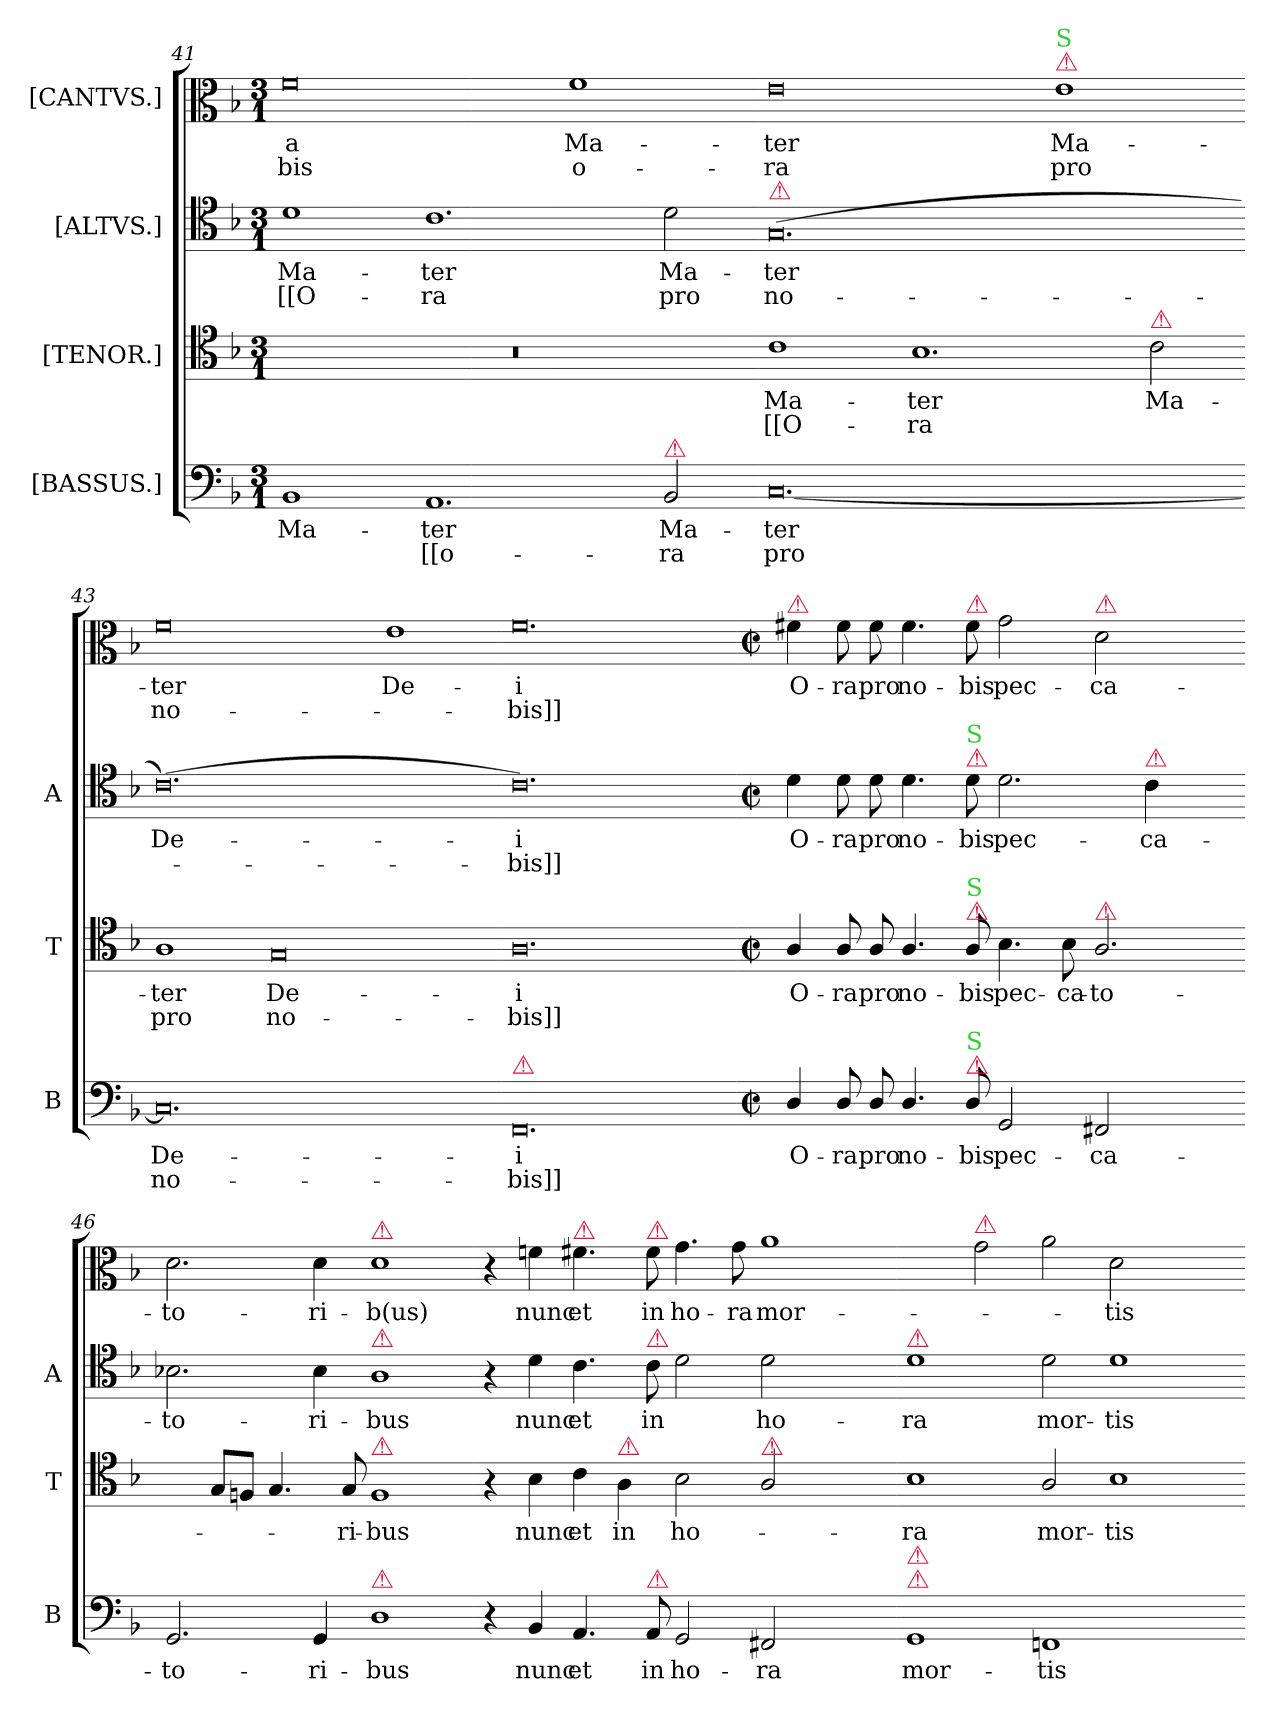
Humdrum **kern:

**kern	**text	**text	**kern	**text	**text	**kern	**text	**text	**kern	**text	**text
*part4	*part4	*part4	*part3	*part3	*part3	*part2	*part2	*part2	*part1	*part1	*part1
*staff4	*staff4	*staff4	*staff3	*staff3	*staff3	*staff2	*staff2	*staff2	*staff1	*staff1	*staff1
*I"[BASSUS.]	*	*	*I"[TENOR.]	*	*	*I"[ALTVS.]	*	*	*I"[CANTVS.]	*	*
*I'B	*	*	*I'T	*	*	*I'A	*	*	*	*	*
*clefF4	*	*	*clefC4	*	*	*clefC4	*	*	*clefC3	*	*
*k[b-]	*	*	*k[b-]	*	*	*k[b-]	*	*	*k[b-]	*	*
*M3/1	*	*	*M3/1	*	*	*M3/1	*	*	*M3/1	*	*
=41	=41	=41	=41	=41	=41	=41	=41	=41	=41	=41	=41
!	!	!	!LO:N:vis=0	!	!	!	!	!	!	!	!
1BB-	Ma-	.	0.r	.	.	1d	Ma-	[[O-	0f	-a	-bis
1.AA	ter	[[o-	.	.	.	1.c	-ter	-ra	.	.	.
!	!	!	!	!	!	!	!	!	!	!	!LO:LY:i
.	.	.	.	.	.	.	.	.	1f	Ma-	o-
!LO:TX:a:color=crimson:t=⚠	!	!	!	!	!	!	!	!	!	!	!
2BB-/	Ma-	-ra	.	.	.	2d\	Ma-	pro	.	.	.
=42-	=42-	=42-	=42-	=42-	=42-	=42-	=42-	=42-	=42-	=42-	=42-
!	!	!	!	!	!	!LO:TX:a:color=crimson:t=⚠	!	!	!	!	!
!	!	!	!	!	!	!	!	!	!	!	!LO:LY:i
[0.C	-ter	pro	1c	Ma-	[[O-	(<0.G	-ter	no-	0e	-ter	-ra
.	.	.	1.B-	-ter	-ra	.	.	.	.	.	.
!	!	!	!	!	!	!	!	!	!LO:TX:a:color=crimson:t=⚠	!	!
!	!	!	!	!	!	!	!	!	!LO:TX:a:color=limegreen:t=S	!	!
!	!	!	!	!	!	!	!	!	!	!	!LO:LY:i
.	.	.	.	.	.	.	.	.	1e	Ma-	pro
!	!	!	!LO:TX:a:color=crimson:t=⚠	!	!	!	!	!	!	!	!
.	.	.	2c\	Ma-	.	.	.	.	.	.	.
=43-	=43-	=43-	=43-	=43-	=43-	=43-	=43-	=43-	=43-	=43-	=43-
!	!	!	!	!	!	!	!	!	!	!	!LO:LY:i
0.C]	De-	no-	1A	-ter	pro	(0.c)	De-	.	0f	-ter	no-
.	.	.	0G	De-	no-	.	.	.	.	.	.
.	.	.	.	.	.	.	.	.	1e	De-	.
=44-	=44-	=44-	=44-	=44-	=44-	=44-	=44-	=44-	=44-	=44-	=44-
!LO:TX:a:color=crimson:t=⚠	!	!	!	!	!	!	!	!	!	!	!
!	!	!	!	!	!	!	!	!	!	!	!LO:LY:i
0.FF	-i	-bis]]	0.A	-i	-bis]]	0.c)	-i	-bis]]	0.f	-i	-bis]]
=45-	=45-	=45-	=45-	=45-	=45-	=45-	=45-	=45-	=45-	=45-	=45-
*M2/1	*	*	*M2/1	*	*	*M2/1	*	*	*M2/1	*	*
*met(c|)	*	*	*met(c|)	*	*	*met(c|)	*	*	*met(c|)	*	*
!	!	!	!	!	!	!	!	!	!LO:TX:a:color=crimson:t=⚠	!	!
4D/	O-	.	4A/	O-	.	4d\	O-	.	4f#X\	O-	.
8D/	-ra	.	8A/	-ra	.	8d\	-ra	.	8f#\	-ra	.
8D/	pro	.	8A/	pro	.	8d\	pro	.	8f#\	pro	.
4.D/	no-	.	4.A/	no-	.	4.d\	no-	.	4.f#\	no-	.
!	!	!	!	!	!	!	!	!	!LO:TX:a:color=crimson:t=⚠	!	!
!	!	!	!	!	!	!LO:TX:a:color=crimson:t=⚠	!	!	!	!	!
!	!	!	!	!	!	!LO:TX:a:color=limegreen:t=S	!	!	!	!	!
!	!	!	!LO:TX:a:color=crimson:t=⚠	!	!	!	!	!	!	!	!
!	!	!	!LO:TX:a:color=limegreen:t=S	!	!	!	!	!	!	!	!
!LO:TX:a:color=crimson:t=⚠	!	!	!	!	!	!	!	!	!	!	!
!LO:TX:a:color=limegreen:t=S	!	!	!	!	!	!	!	!	!	!	!
8D/	bis	.	8A/	-bis	.	8d\	-bis	.	8f#\	-bis	.
2GG/	pec-	.	4.B-\	pec-	.	2.d\	pec-	.	2g\	pec-	.
.	.	.	8B-\	-ca-	.	.	.	.	.	.	.
!	!	!	!	!	!	!	!	!	!LO:TX:a:color=crimson:t=⚠	!	!
!	!	!	!LO:TX:a:color=crimson:t=⚠	!	!	!	!	!	!	!	!
2FF#X/	-ca-	.	2.A/	-to-	.	.	.	.	2d\	-ca-	.
!	!	!	!	!	!	!LO:TX:a:color=crimson:t=⚠	!	!	!	!	!
.	.	.	.	.	.	4c\	-ca-	.	.	.	.
4ryy	.	.	.	.	.	4ryy	.	.	4ryy	.	.
=46-	=46-	=46-	=46-	=46-	=46-	=46-	=46-	=46-	=46-	=46-	=46-
2.GG/	-to-	.	4ryy	.	.	2.B-X\	-to-	.	2.d\	-to-	.
.	.	.	8G/L	.	.	.	.	.	.	.	.
.	.	.	8Fn/J	.	.	.	.	.	.	.	.
.	.	.	4.G/	.	.	.	.	.	.	.	.
4GG/	-ri-	.	.	.	.	4B-\	-ri-	.	4d\	-ri-	.
.	.	.	8G/	-ri-	.	.	.	.	.	.	.
!	!	!	!	!	!	!	!	!	!LO:TX:a:color=crimson:t=⚠	!	!
!	!	!	!	!	!	!LO:TX:a:color=crimson:t=⚠	!	!	!	!	!
!	!	!	!LO:TX:a:color=crimson:t=⚠	!	!	!	!	!	!	!	!
!LO:TX:a:color=crimson:t=⚠	!	!	!	!	!	!	!	!	!	!	!
1D	-bus	.	1F	-bus	.	1A	-bus	.	1d	-b(us)	.
=47-	=47-	=47-	=47-	=47-	=47-	=47-	=47-	=47-	=47-	=47-	=47-
4r	.	.	4r	.	.	4r	.	.	4r	.	.
4BB-/	nunc	.	4B-\	nunc	.	4d\	nunc	.	4fn\	nunc	.
!	!	!	!	!	!	!	!	!	!LO:TX:a:color=crimson:t=⚠	!	!
4.AA/	et	.	4c\	et	.	4.c\	et	.	4.f#X\	et	.
!	!	!	!LO:TX:a:color=crimson:t=⚠	!	!	!	!	!	!	!	!
.	.	.	4A\	in	.	.	.	.	.	.	.
!	!	!	!	!	!	!	!	!	!LO:TX:a:color=crimson:t=⚠	!	!
!	!	!	!	!	!	!LO:TX:a:color=crimson:t=⚠	!	!	!	!	!
!LO:TX:a:color=crimson:t=⚠	!	!	!	!	!	!	!	!	!	!	!
8AA/	in	.	.	.	.	8c\	in	.	8f#\	in	.
2GG/	ho-	.	2B-\	ho-	.	2d\	.	.	4.g\	ho-	.
.	.	.	.	.	.	.	.	.	8g\	-ra	.
!	!	!	!LO:TX:a:color=crimson:t=⚠	!	!	!	!	!	!	!	!
2FF#X/	ra	.	2A/	.	.	2d\	ho-	.	1a\	mor-	.
2ryy	.	.	2ryy	.	.	2ryy	.	.	.	.	.
=48-	=48-	=48-	=48-	=48-	=48-	=48-	=48-	=48-	=48-	=48-	=48-
!	!	!	!	!	!	!LO:TX:a:color=crimson:t=⚠	!	!	!	!	!
!LO:TX:a:color=crimson:t=⚠	!	!	!	!	!	!	!	!	!	!	!
!LO:TX:a:color=crimson:t=⚠	!	!	!	!	!	!	!	!	!	!	!
1GG	mor-	.	1B-	-ra	.	1d	-ra	.	2ryy	.	.
!	!	!	!	!	!	!	!	!	!LO:TX:a:color=crimson:t=⚠	!	!
.	.	.	.	.	.	.	.	.	2g\	.	.
1FFn	-tis	.	2A/	mor-	.	2d\	mor-	.	2a\	.	.
.	.	.	1B-\	-tis	.	1d\	-tis	.	2d\	-tis	.
2ryy	.	.	.	.	.	.	.	.	2ryy	.	.
=-	=-	=-	=-	=-	=-	=-	=-	=-	=-	=-	=-
*-	*-	*-	*-	*-	*-	*-	*-	*-	*-	*-	*-
